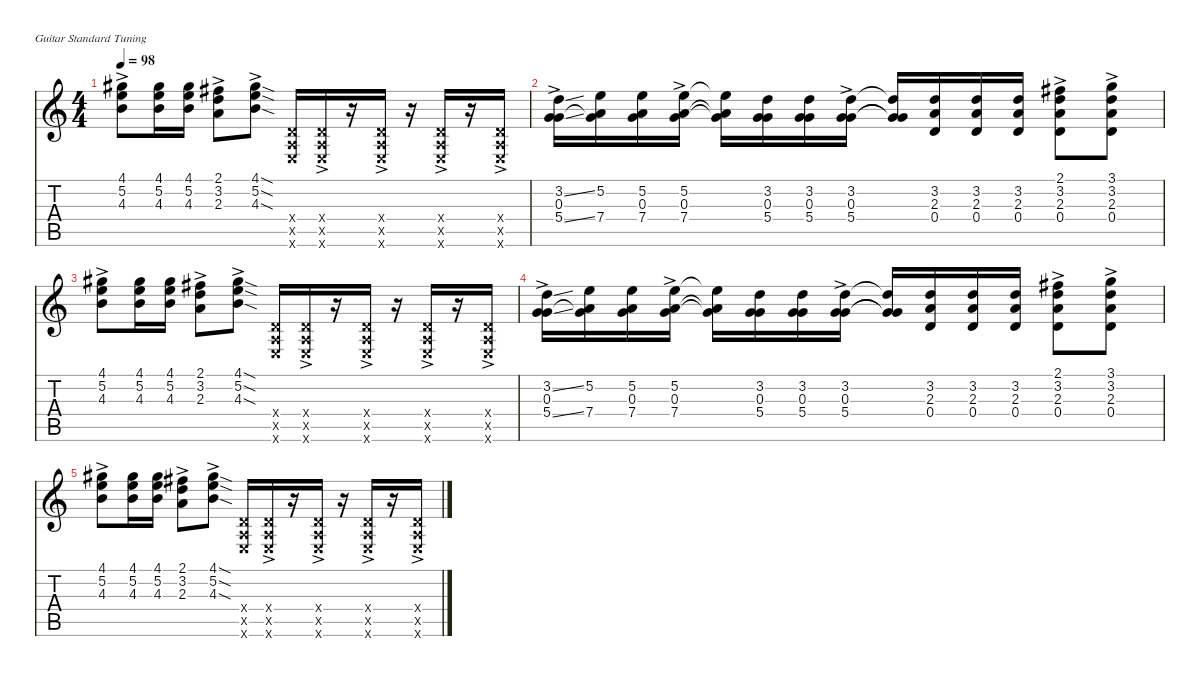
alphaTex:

\defaultSystemsLayout 4
\hideDynamics
\bracketExtendMode nobrackets
\singleTrackTrackNamePolicy hidden
\multiTrackTrackNamePolicy hidden
\firstSystemTrackNameMode fullname
\firstSystemTrackNameOrientation horizontal
\otherSystemsTrackNameOrientation horizontal
\track ("Acoustic Guitar 1" "n.guit.") {mute instrument acousticguitarnylon}
\staff {score tabs}
\tuning (E4 B3 G3 D3 A2 E2)
\ts (4 4)
\tempo 98
\clef g2
\ks c
(4.1{ac acc #} 5.2{ac} 4.3{ac}).8{dy mf beam Down} (4.1{acc #} 5.2 4.3).16{beam Down} (4.1{acc #} 5.2 4.3).16{beam Down} (2.1{ac acc #} 3.2{ac} 2.3{ac}).8{beam Down} (4.1{sod ac acc #} 5.2{sod ac} 4.3{sod ac}).8{beam Down} (0.4{x} 0.5{x} 0.6{x}).16{beam Up} (0.4{ac x} 0.5{ac x} 0.6{ac x}).16{dy p beam Up} r.16{beam Up} (0.4{ac x} 0.5{ac x} 0.6{ac x}).16{beam Up} r.16{beam Up} (0.4{ac x} 0.5{ac x} 0.6{ac x}).16{beam Up} r.16{beam Up} (0.4{ac x} 0.5{ac x} 0.6{ac x}).16{beam Up} |
(3.2{ss ac} 0.3{ac} 5.4{ss ac}).16{dy mp beam Down} (5.2 0.3{t} 7.4).16{beam Down} (5.2 0.3 7.4).16{beam Down} (5.2{ac} 0.3{ac} 7.4{ac}).16{beam Down} (5.2{t} 0.3{t} 7.4{t}).16{dy f beam Down} (3.2 0.3 5.4).16{dy mp beam Down} (3.2 0.3 5.4).16{beam Down} (3.2{ac} 0.3{ac} 5.4{ac}).16{beam Down} (3.2{t} 0.3{t} 5.4{t}).16{dy f beam Up} (3.2 2.3 0.4).16{dy mp beam Up} (3.2 2.3 0.4).16{beam Up} (3.2 2.3 0.4).16{beam Up} (2.1{ac acc #} 3.2{ac} 2.3{ac} 0.4{ac}).8{beam Down} (3.1{ac} 3.2{ac} 2.3{ac} 0.4{ac}).8{beam Down} |
(4.1{ac acc #} 5.2{ac} 4.3{ac}).8{dy p beam Down} (4.1{acc #} 5.2 4.3).16{beam Down} (4.1{acc #} 5.2 4.3).16{beam Down} (2.1{ac acc #} 3.2{ac} 2.3{ac}).8{beam Down} (4.1{sod ac acc #} 5.2{sod ac} 4.3{sod ac}).8{beam Down} (0.4{x} 0.5{x} 0.6{x}).16{beam Up} (0.4{ac x} 0.5{ac x} 0.6{ac x}).16{dy ppp beam Up} r.16{beam Up} (0.4{ac x} 0.5{ac x} 0.6{ac x}).16{beam Up} r.16{beam Up} (0.4{ac x} 0.5{ac x} 0.6{ac x}).16{beam Up} r.16{beam Up} (0.4{ac x} 0.5{ac x} 0.6{ac x}).16{beam Up} |
(3.2{ss ac} 0.3{ac} 5.4{ss ac}).16{dy pp beam Down} (5.2 0.3{t} 7.4).16{beam Down} (5.2 0.3 7.4).16{beam Down} (5.2{ac} 0.3{ac} 7.4{ac}).16{beam Down} (5.2{t} 0.3{t} 7.4{t}).16{dy f beam Down} (3.2 0.3 5.4).16{dy pp beam Down} (3.2 0.3 5.4).16{beam Down} (3.2{ac} 0.3{ac} 5.4{ac}).16{beam Down} (3.2{t} 0.3{t} 5.4{t}).16{dy f beam Up} (3.2 2.3 0.4).16{dy pp beam Up} (3.2 2.3 0.4).16{beam Up} (3.2 2.3 0.4).16{beam Up} (2.1{ac acc #} 3.2{ac} 2.3{ac} 0.4{ac}).8{beam Down} (3.1{ac} 3.2{ac} 2.3{ac} 0.4{ac}).8{beam Down} |
(4.1{ac acc #} 5.2{ac} 4.3{ac}).8{dy ppp beam Down} (4.1{acc #} 5.2 4.3).16{beam Down} (4.1{acc #} 5.2 4.3).16{beam Down} (2.1{ac acc #} 3.2{ac} 2.3{ac}).8{beam Down} (4.1{sod ac acc #} 5.2{sod ac} 4.3{sod ac}).8{beam Down} (0.4{x} 0.5{x} 0.6{x}).16{beam Up} (0.4{ac x} 0.5{ac x} 0.6{ac x}).16{beam Up} r.16{beam Up} (0.4{ac x} 0.5{ac x} 0.6{ac x}).16{beam Up} r.16{beam Up} (0.4{ac x} 0.5{ac x} 0.6{ac x}).16{beam Up} r.16{beam Up} (0.4{ac x} 0.5{ac x} 0.6{ac x}).16{beam Up}
